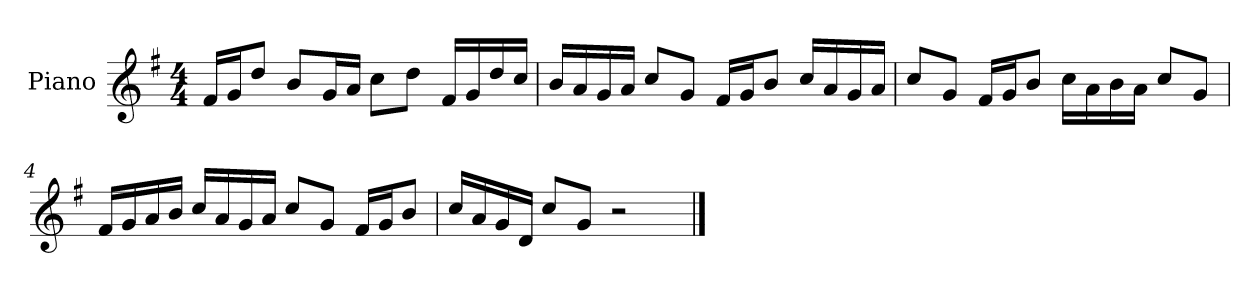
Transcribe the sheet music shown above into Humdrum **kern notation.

**kern
*part1
*staff1
*I"Piano
*I'P-no
*clefG2
*k[f#]
*M4/4
*MM90
=1
16f#/LL
16g/J
8dd/J
8b/L
16g/L
16a/JJ
8cc\L
8dd\J
16f#/LL
16g/
16dd/
16cc/JJ
=2
16b/LL
16a/
16g/
16a/JJ
8cc/L
8g/J
16f#/LL
16g/J
8b/J
16cc/LL
16a/
16g/
16a/JJ
=3
8cc/L
8g/J
16f#/LL
16g/J
8b/J
16cc\LL
16a\
16b\
16a\JJ
8cc/L
8g/J
!!LO:LB:g=z
=4
16f#/LL
16g/
16a/
16b/JJ
16cc/LL
16a/
16g/
16a/JJ
8cc/L
8g/J
16f#/LL
16g/J
8b/J
=5
16cc/LL
16a/
16g/
16d/JJ
8cc/L
8g/J
2r
==
*-
